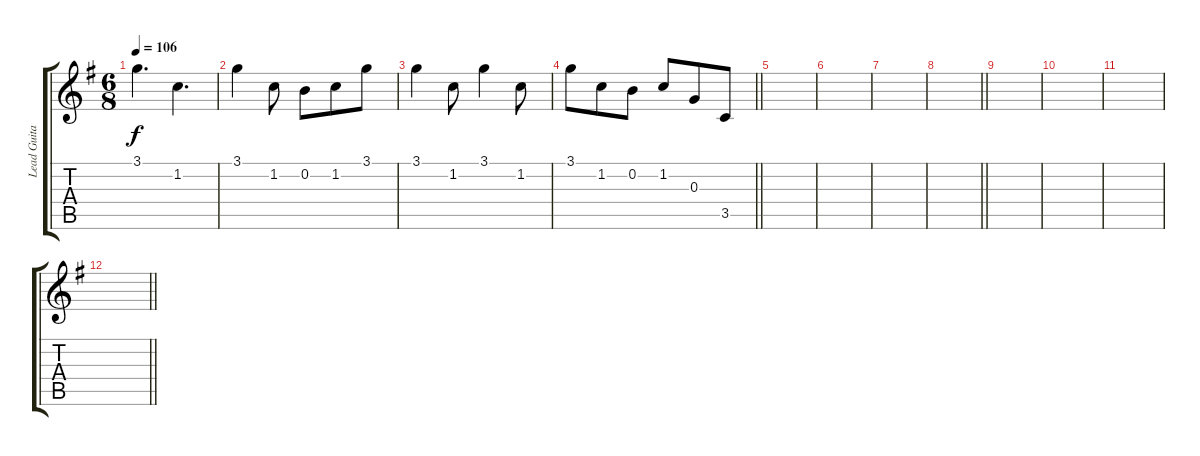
\track ("Lead Guitar" "Lead Guita") {instrument electricguitarclean}
\staff {score tabs}
\tuning (E4 B3 G3 D3 A2 E2) {hide}
\ts (6 8)
\tempo 106
\clef g2
\ks g
3.1.4{d dy f} 1.2.4{d} |
3.1.4 1.2.8 0.2.8 1.2.8 3.1.8 |
3.1.4 1.2.8 3.1.4 1.2.8 |
\barLineRight lightlight
3.1.8 1.2.8 0.2.8 1.2.8 0.3.8 3.5.8 |
|
|
|
\barLineRight lightlight
|
|
|
|
\barLineRight lightlight
